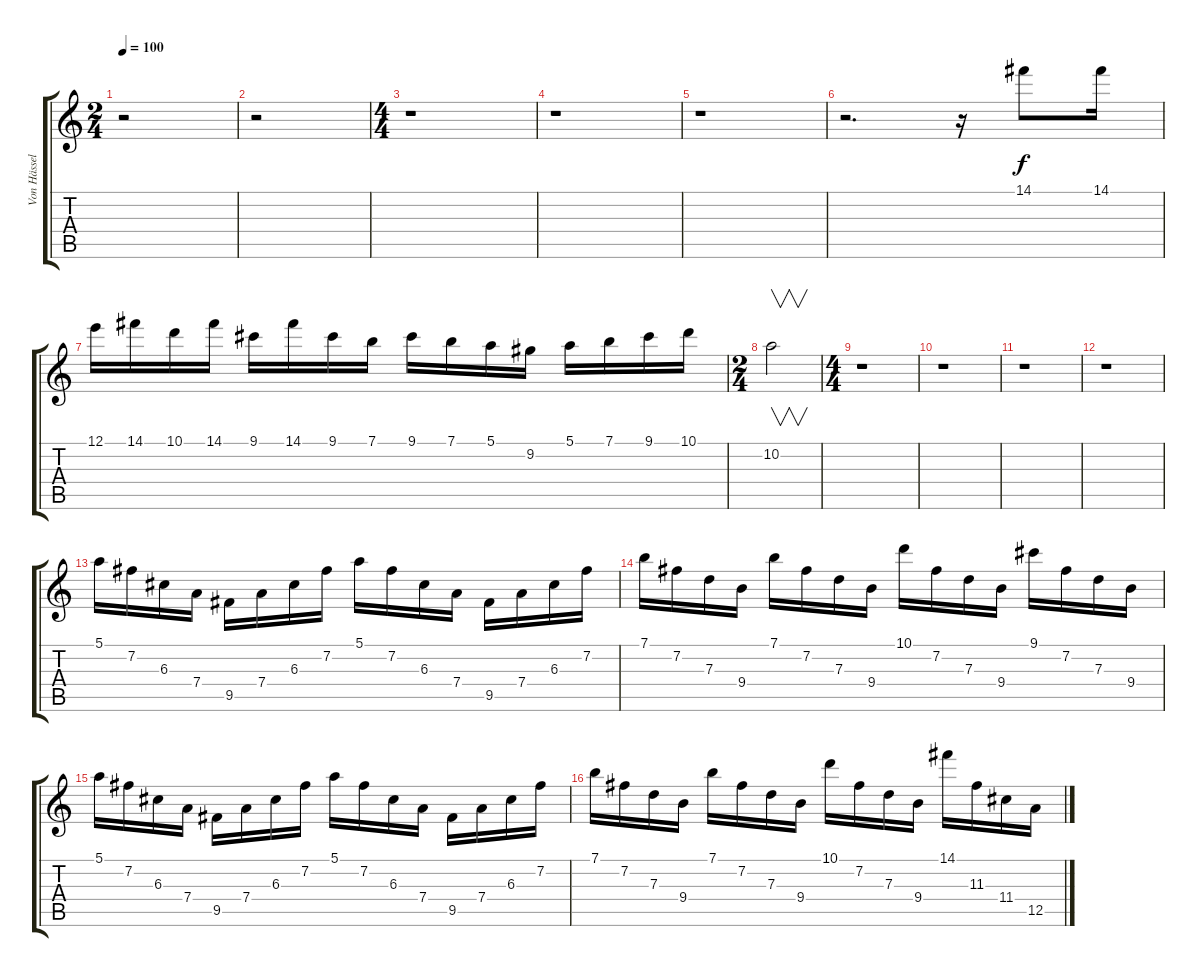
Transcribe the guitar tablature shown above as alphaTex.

\track ("Von Hässel - Solo guitar" "Von Hässel") {instrument distortionguitar}
\staff {score tabs}
\tuning (E4 B3 G3 D3 A2 E2) {hide}
\ts (2 4)
\tempo 100
\clef g2
\ks c
r.2{dy f volume 13 instrument distortionguitar} |
r.2 |
\ts (4 4)
r.1 |
r.1 |
r.1 |
r.2{d} r.16 14.1.8 14.1.16 |
12.1.16 14.1.16 10.1.16 14.1.16 9.1.16 14.1.16 9.1.16 7.1.16 9.1.16 7.1.16 5.1.16 9.2.16 5.1.16 7.1.16 9.1.16 10.1.16 |
\ts (2 4)
10.2.2{v} |
\ts (4 4)
r.1 |
r.1 |
r.1 |
r.1 |
5.1.16{instrument distortionguitar} 7.2.16 6.3.16 7.4.16 9.5.16 7.4.16 6.3.16 7.2.16 5.1.16 7.2.16 6.3.16 7.4.16 9.5.16 7.4.16 6.3.16 7.2.16 |
7.1.16 7.2.16 7.3.16 9.4.16 7.1.16 7.2.16 7.3.16 9.4.16 10.1.16 7.2.16 7.3.16 9.4.16 9.1.16 7.2.16 7.3.16 9.4.16 |
5.1.16 7.2.16 6.3.16 7.4.16 9.5.16 7.4.16 6.3.16 7.2.16 5.1.16 7.2.16 6.3.16 7.4.16 9.5.16 7.4.16 6.3.16 7.2.16 |
7.1.16 7.2.16 7.3.16 9.4.16 7.1.16 7.2.16 7.3.16 9.4.16 10.1.16 7.2.16 7.3.16 9.4.16 14.1.16 11.3.16 11.4.16 12.5.16
